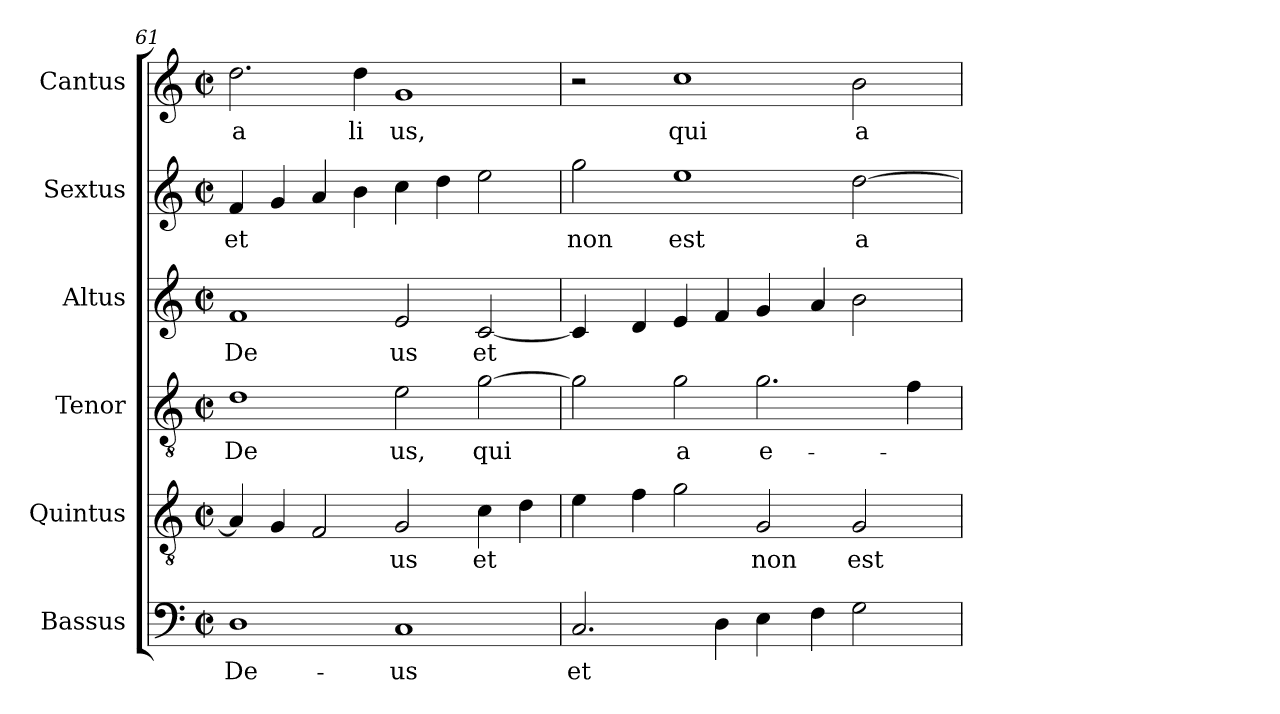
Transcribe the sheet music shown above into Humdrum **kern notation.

**kern	**text	**kern	**text	**kern	**text	**kern	**text	**kern	**text	**kern	**text
*part6	*part6	*part5	*part5	*part4	*part4	*part3	*part3	*part2	*part2	*part1	*part1
*staff6	*staff6	*staff5	*staff5	*staff4	*staff4	*staff3	*staff3	*staff2	*staff2	*staff1	*staff1
*I"Bassus	*	*I"Quintus	*	*I"Tenor	*	*I"Altus	*	*I"Sextus	*	*I"Cantus	*
*clefF4	*	*clefGv2	*	*clefGv2	*	*clefG2	*	*clefG2	*	*clefG2	*
*	*	*	*	*	*	*k[]	*	*	*	*	*
*	*	*	*	*	*	*C:	*	*	*	*	*
*M2/2	*	*M2/2	*	*M2/2	*	*M2/2	*	*M2/2	*	*M2/2	*
*met(c|)	*	*met(c|)	*	*met(c|)	*	*met(c|)	*	*met(c|)	*	*met(c|)	*
=61	=61	=61	=61	=61	=61	=61	=61	=61	=61	=61	=61
!	!LO:LY:b:cj	!	!	!	!LO:LY:b:cj	!	!LO:LY:b:cj	!	!LO:LY:b:cj	!	!LO:LY:b:cj
1D	De-	4A/]	.	1d	De	1f	De	4f/	et	2.dd\	a
.	.	4G/	.	.	.	.	.	4g/	.	.	.
.	.	2F/	.	.	.	.	.	4a/	.	.	.
!	!	!	!	!	!	!	!	!	!	!	!LO:LY:b:cj
.	.	.	.	.	.	.	.	4b\	.	4dd\	li
!	!LO:LY:b:cj	!	!LO:LY:b:cj	!	!LO:LY:b:cj	!	!LO:LY:b:cj	!	!	!	!LO:LY:b:cj
1C	-us	2G/	-us	2e\	us,	2e/	us	4cc\	.	1g	us,
.	.	.	.	.	.	.	.	4dd\	.	.	.
!	!	!	!LO:LY:b:cj	!	!LO:LY:b	!	!LO:LY:b:cj	!	!	!	!
.	.	4c\	et	[>2g\	qui	[>2c/	et	2ee\	.	.	.
.	.	4d\	.	.	.	.	.	.	.	.	.
!!LO:LB:g=z
=62	=62	=62	=62	=62	=62	=62	=62	=62	=62	=62	=62
!	!LO:LY:b:cj	!	!	!	!	!	!	!	!LO:LY:b:cj	!	!
*	*	*	*	*^	*	*	*	*	*	*	*
2.C/	et	4e\	.	2g\]	8ryy	.	4c/]	.	2gg\	non	2r	.
.	.	.	.	.	64ryy	.	.	.	.	.	.	.
.	.	.	.	.	1ryy	.	.	.	.	.	.	.
.	.	4f\	.	.	.	.	4d/	.	.	.	.	.
!	!	!	!	!	!	!LO:LY:b:cj	!	!	!	!LO:LY:b:cj	!	!LO:LY:b:cj
.	.	2g\	.	2g\	.	a	4e/	.	1ee	est	1cc	qui
4D\	.	.	.	.	.	.	4f/	.	.	.	.	.
!	!	!	!LO:LY:b:cj	!	!	!LO:LY:b:cj	!	!	!	!	!	!
4E\	.	2G/	non	2.g\	.	e-	4g/	.	.	.	.	.
.	.	.	.	.	2ryy	.	.	.	.	.	.	.
4F\	.	.	.	.	.	.	4a/	.	.	.	.	.
!	!	!	!LO:LY:b:cj	!	!	!	!	!	!	!LO:LY:b:cj	!	!LO:LY:b:cj
2G\	.	2G/	est	.	.	.	2b\	.	[>2dd\	a-	2b\	a
.	.	.	.	.	4ryy	.	.	.	.	.	.	.
.	.	.	.	4f\	.	.	.	.	.	.	.	.
.	.	.	.	.	16..ryy	.	.	.	.	.	.	.
*	*	*	*	*v	*v	*	*	*	*	*	*	*
=	=	=	=	=	=	=	=	=	=	=	=
*-	*-	*-	*-	*-	*-	*-	*-	*-	*-	*-	*-
